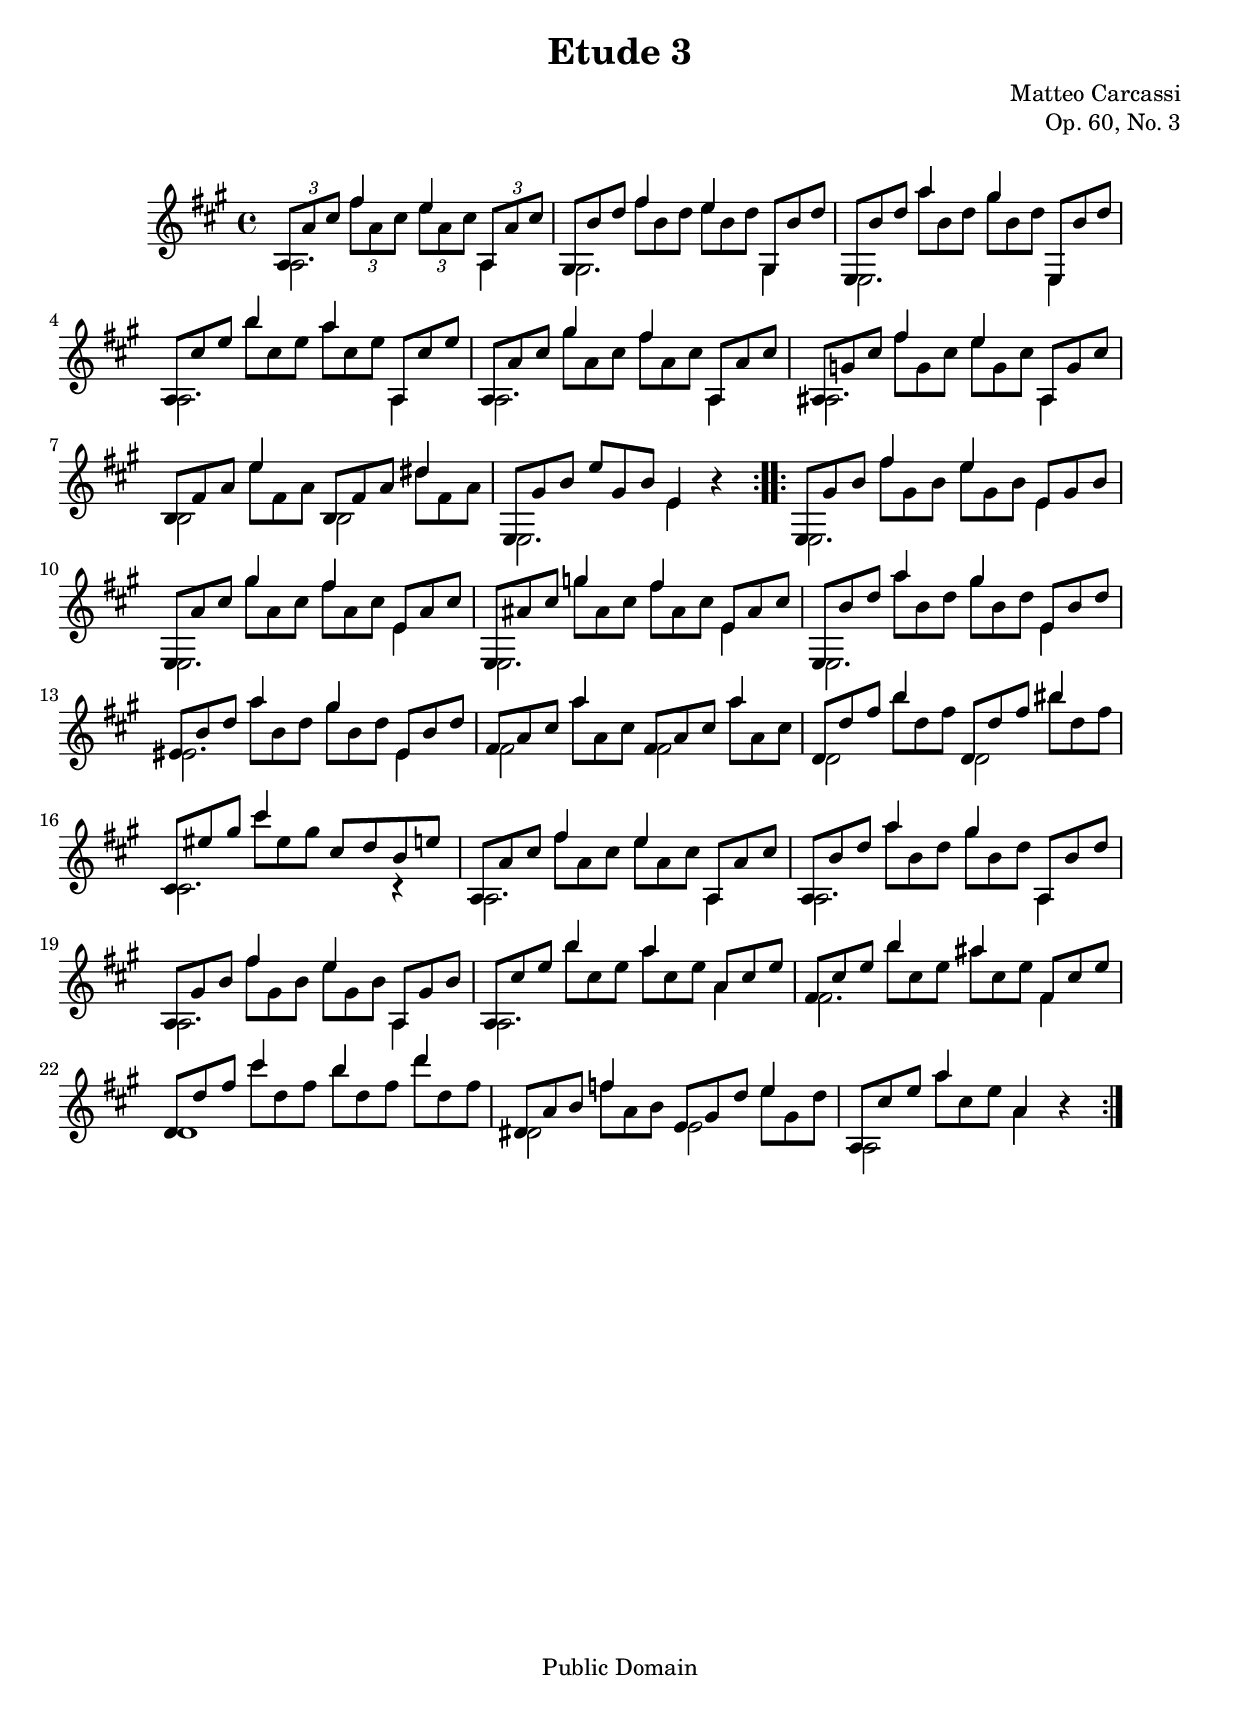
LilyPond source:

% Updated to Lilypond 2.4.2 by Ruud van Silfhout <Ruud.vanSilfhout@mutopiaproject.org>
% Last changed on 31/Jan/2005
\version "2.18.2"

\header {
    title =       "Etude 3"
    opus =        "Op. 60, No. 3"
    composer =    "Matteo Carcassi"

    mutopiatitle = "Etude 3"
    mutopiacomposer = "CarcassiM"
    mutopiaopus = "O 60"
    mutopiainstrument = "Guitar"
    date = "19th C."
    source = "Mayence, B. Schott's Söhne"
    % From Boije 94
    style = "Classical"
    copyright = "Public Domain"
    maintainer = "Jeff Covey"
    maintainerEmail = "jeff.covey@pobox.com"
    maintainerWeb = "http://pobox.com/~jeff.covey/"
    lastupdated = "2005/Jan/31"
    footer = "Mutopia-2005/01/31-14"
}

\paper {
  % add space between composer/opus markup and first staff
  markup-system-spacing #'padding = #3
  % add a little space between composer and opus
  markup-markup-spacing #'padding = #1.2
  top-margin = #8
  bottom-margin = #10
}

% {{{ global settings

global =  {
  \key a \major
  \time 4/4
  \skip 1*8
  \bar ":..:"
  \skip 1*16
  \bar ":|."
}
midiStuff = {
  \set Staff.midiInstrument = "acoustic guitar (nylon)"
  \transposition c  % guitar music actually sounds an
                    % octave lower than written.
}

% }}}

% {{{ melody

melody =  \relative c'' {
  \stemUp

  % section a
  \skip 4*1  fis4 e
  \skip 4*2  fis e
  \skip 4*2  a gis
  \skip 4*2  b a
  \skip 4*2  gis fis
  \skip 4*2  fis e
  \skip 4*2  e \skip 4*1  dis
  \skip 4*2  e, r

  % section b
  \skip 4*1  fis' e
  \skip 4*2  gis fis
  \skip 4*2  g fis
  \skip 4*2  a gis
  \skip 4*2  a gis
  \skip 4*2  a \skip 4*1 a
  \skip 4*1  b \skip 4*1 bis
  \skip 4*1  cis
   cis,8[ d b e]
  \skip 4*1  fis4 e
  \skip 4*2  a gis
  \skip 4*2  fis e
  \skip 4*2  b' a
  \skip 4*2  b ais
  \skip 4*2  cis b d
  \skip 4*1  f, \skip 4*1 e
  \skip 4*1  a a, r
}

% }}}
% {{{ middle voice

middlevoice =  \relative c'' {

  % section a
  \stemUp
  \tuplet 3/2 {  a,8[ a' cis] }
  \stemDown
  \tuplet 3/2 {  fis[ a, cis ] } \tuplet 3/2 {  e[ a, cis ] }
  \stemUp
  \tuplet 3/2 {  a,[ a' cis ] }

  \stemUp
   gis,8*2/3[ b'8*2/3 d8*2/3]
  \stemDown
   fis8*2/3[ b,8*2/3 d8*2/3 ]  e8*2/3[ b8*2/3 d8*2/3 ]
  \stemUp
   gis,,8*2/3[ b'8*2/3 d8*2/3 ]

   e,,8*2/3[ b''8*2/3 d8*2/3 ]
  \stemDown
   a'8*2/3[ b,8*2/3 d8*2/3 ]  gis8*2/3[ b,8*2/3 d8*2/3 ]
  \stemUp
   e,,8*2/3[ b''8*2/3 d8*2/3 ]

   a,8*2/3[ cis'8*2/3 e8*2/3 ]
  \stemDown
   b'8*2/3[ cis,8*2/3 e8*2/3 ]  a8*2/3[ cis,8*2/3 e8*2/3 ]
  \stemUp
   a,,8*2/3[ cis'8*2/3 e8*2/3 ]

   a,,8*2/3[ a'8*2/3 cis8*2/3 ]
  \stemDown
   gis'8*2/3[ a,8*2/3 cis8*2/3 ]  fis8*2/3[ a,8*2/3 cis8*2/3 ]
  \stemUp
   a,8*2/3[ a'8*2/3 cis8*2/3 ]

   ais,8*2/3[ g'8*2/3 cis8*2/3 ]
  \stemDown
   fis8*2/3[ g,8*2/3 cis8*2/3 ]  e8*2/3[ g,8*2/3 cis8*2/3 ]
  \stemUp
   ais,8*2/3[ g'8*2/3 cis8*2/3 ]

   b,8*2/3[ fis'8*2/3 a8*2/3 ]
  \stemDown
   e'8*2/3[ fis,8*2/3 a8*2/3 ]
  \stemUp
   b,8*2/3[ fis'8*2/3 a8*2/3 ]
  \stemDown
   dis8*2/3[ fis,8*2/3 a8*2/3 ]

  \stemUp
   e,8*2/3[ gis'8*2/3 b8*2/3 ]
   e8*2/3[ gis,8*2/3 b8*2/3 ]
  \stemDown
  e,4 \skip 4*1

  % section b
  \stemUp
   e,8*2/3[ gis'8*2/3 b8*2/3 ]
  \stemDown
   fis'8*2/3[ gis,8*2/3 b8*2/3 ]  e8*2/3[ gis,8*2/3 b8*2/3 ]
  \stemUp
   e,8*2/3[ gis8*2/3 b8*2/3 ]

   e,,8*2/3[ a'8*2/3 cis8*2/3 ]
  \stemDown
   gis'8*2/3[ a,8*2/3 cis8*2/3 ]  fis8*2/3[ a,8*2/3 cis8*2/3 ]
  \stemUp
   e,8*2/3[ a8*2/3 cis8*2/3 ]

   e,,8*2/3[ ais'8*2/3 cis8*2/3 ]
  \stemDown
   g'8*2/3[ ais,8*2/3 cis8*2/3 ]  fis8*2/3[ ais,8*2/3 cis8*2/3 ]
  \stemUp
   e,8*2/3[ ais8*2/3 cis8*2/3 ]

   e,,8*2/3[ b''8*2/3 d8*2/3 ]
  \stemDown
   a'8*2/3[ b,8*2/3 d8*2/3 ]  gis8*2/3[ b,8*2/3 d8*2/3 ]
  \stemUp
   e,8*2/3[ b'8*2/3 d8*2/3 ]

   eis,8*2/3[ b'8*2/3 d8*2/3 ]
  \stemDown
   a'8*2/3[ b,8*2/3 d8*2/3 ]  gis8*2/3[ b,8*2/3 d8*2/3 ]
  \stemUp
   eis,8*2/3[ b'8*2/3 d8*2/3 ]

   fis,8*2/3[ a8*2/3 cis8*2/3 ]
  \stemDown
   a'8*2/3[ a,8*2/3 cis8*2/3 ]
  \stemUp
   fis,8*2/3[ a8*2/3 cis8*2/3 ]
  \stemDown
   a'8*2/3[ a,8*2/3 cis8*2/3 ]

  \stemUp
   d,8*2/3[ d'8*2/3 fis8*2/3 ]
  \stemDown
   b8*2/3[ d,8*2/3 fis8*2/3 ]
  \stemUp
   d,8*2/3[ d'8*2/3 fis8*2/3 ]
  \stemDown
   bis8*2/3[ d,8*2/3 fis8*2/3 ]

  \stemUp
   cis,8*2/3[ eis'8*2/3 gis8*2/3 ]
  \stemDown
   cis8*2/3[ eis,8*2/3 gis8*2/3 ]
  \skip 2*1

  %17
  \stemUp
   a,,8*2/3[ a'8*2/3 cis8*2/3 ]
  \stemDown
   fis8*2/3[ a,8*2/3 cis8*2/3 ]  e8*2/3[ a,8*2/3 cis8*2/3 ]
  \stemUp
   a,8*2/3[ a'8*2/3 cis8*2/3 ]

   a,8*2/3[ b'8*2/3 d8*2/3 ]
  \stemDown
   a'8*2/3[ b,8*2/3 d8*2/3 ]  gis8*2/3[ b,8*2/3 d8*2/3 ]
  \stemUp
   a,8*2/3[ b'8*2/3 d8*2/3 ]

   a,8*2/3[ gis'8*2/3 b8*2/3 ]
  \stemDown
   fis'8*2/3[ gis,8*2/3 b8*2/3 ]  e8*2/3[ gis,8*2/3 b8*2/3 ]
  \stemUp
   a,8*2/3[ gis'8*2/3 b8*2/3 ]

   a,8*2/3[ cis'8*2/3 e8*2/3 ]
  \stemDown
   b'8*2/3[ cis,8*2/3 e8*2/3 ]  a8*2/3[ cis,8*2/3 e8*2/3 ]
  \stemUp
   a,8*2/3[ cis8*2/3 e8*2/3 ]

   fis,8*2/3[ cis'8*2/3 e8*2/3 ]
  \stemDown
   b'8*2/3[ cis,8*2/3 e8*2/3 ]  ais8*2/3[ cis,8*2/3 e8*2/3 ]
  \stemUp
   fis,8*2/3[ cis'8*2/3 e8*2/3 ]

  \stemUp
   d,8*2/3[ d'8*2/3 fis8*2/3 ]
  \stemDown
   cis'8*2/3[ d,8*2/3 fis8*2/3 ]  b8*2/3[ d,8*2/3 fis8*2/3 ]
   d'8*2/3[ d,8*2/3 fis8*2/3 ]

  \stemUp
   dis,8*2/3[ a'8*2/3 b8*2/3 ]
  \stemDown
   f'8*2/3[ a,8*2/3 b8*2/3 ]
  \stemUp
   e,8*2/3[ gis8*2/3 d'8*2/3 ]
  \stemDown
   e8*2/3[ gis,8*2/3 d'8*2/3 ]

  \stemUp
   a,8*2/3[ cis'8*2/3 e8*2/3 ]
  \stemDown
   a8*2/3[ cis,8*2/3 e8*2/3 ]
  \skip 2*1

}

% }}}
% {{{ bass

bass =  \relative c' {
  \stemDown

  %section a
  a2. a4 gis2. gis4 e2. e4 a2. a4 a2. a4 ais2. ais4 b2 b e,2. \skip 4*1
  %section b
  e e'4 e,2. e'4 e,2. e'4 e,2. e'4
  eis2. eis4 fis2 fis d d cis2. r4
  a2. a4 a2. a4 a2. a4 a2. a'4
  fis2. fis4 d1 %original has dotted half why?
  dis2 e2 a,2 a'4 \skip 4*1
}

% }}}

\score {
      \context Staff = "guitar" <<
        \global
        \context Voice = "melody"      { \melody      }
        \context Voice = "middlevoice" { \middlevoice }
        \context Voice = "bass"        { \bass        }
      >>
  \layout {
        line-width = 18.0 \cm
  }
}

\score {
  \context Staff = "guitar" <<
    \midiStuff
    \global
    \melody
    \middlevoice
    \bass
  >>

  \midi {
    \tempo 4 = 60
    }

}
